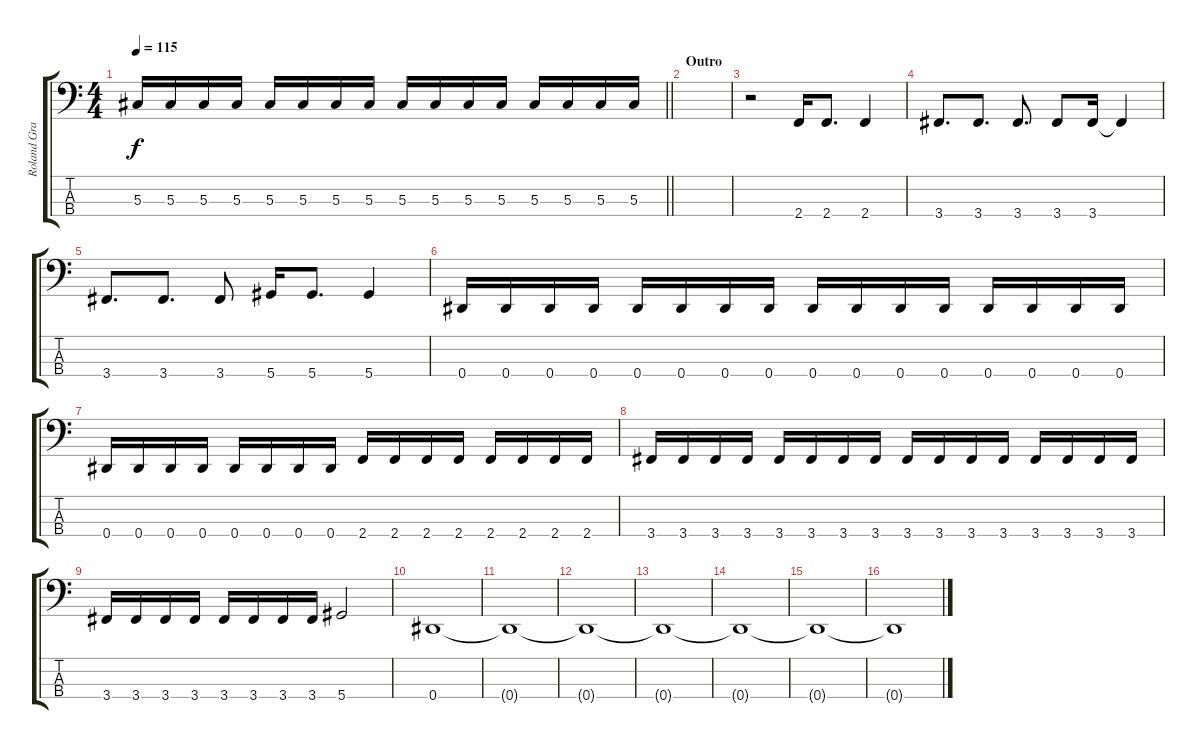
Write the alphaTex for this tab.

\track ("Roland Grapow (Bass)" "Roland Gra") {instrument electricbassfinger}
\staff {score tabs}
\tuning (Gb2 Db2 Ab1 Eb1) {hide}
\ts (4 4)
\tempo 115
\clef f4
\barLineRight lightlight
\ks c
5.3.16{dy f} 5.3.16 5.3.16 5.3.16 5.3.16 5.3.16 5.3.16 5.3.16 5.3.16 5.3.16 5.3.16 5.3.16 5.3.16 5.3.16 5.3.16 5.3.16 |
\section ("" "Outro")
|
r.2 2.4.16 2.4.8{d} 2.4.4 |
3.4.8{d} 3.4.8{d} 3.4.8{d} 3.4.8 3.4.16 3.4{t}.4 |
3.4.8{d} 3.4.8{d} 3.4.8 5.4.16 5.4.8{d} 5.4.4 |
0.4.16 0.4.16 0.4.16 0.4.16 0.4.16 0.4.16 0.4.16 0.4.16 0.4.16 0.4.16 0.4.16 0.4.16 0.4.16 0.4.16 0.4.16 0.4.16 |
0.4.16 0.4.16 0.4.16 0.4.16 0.4.16 0.4.16 0.4.16 0.4.16 2.4.16 2.4.16 2.4.16 2.4.16 2.4.16 2.4.16 2.4.16 2.4.16 |
3.4.16 3.4.16 3.4.16 3.4.16 3.4.16 3.4.16 3.4.16 3.4.16 3.4.16 3.4.16 3.4.16 3.4.16 3.4.16 3.4.16 3.4.16 3.4.16 |
3.4.16 3.4.16 3.4.16 3.4.16 3.4.16 3.4.16 3.4.16 3.4.16 5.4.2 |
0.4.1 |
0.4{t}.1 |
0.4{t}.1 |
0.4{t}.1 |
0.4{t}.1{volume 0} |
0.4{t}.1 |
0.4{t}.1
